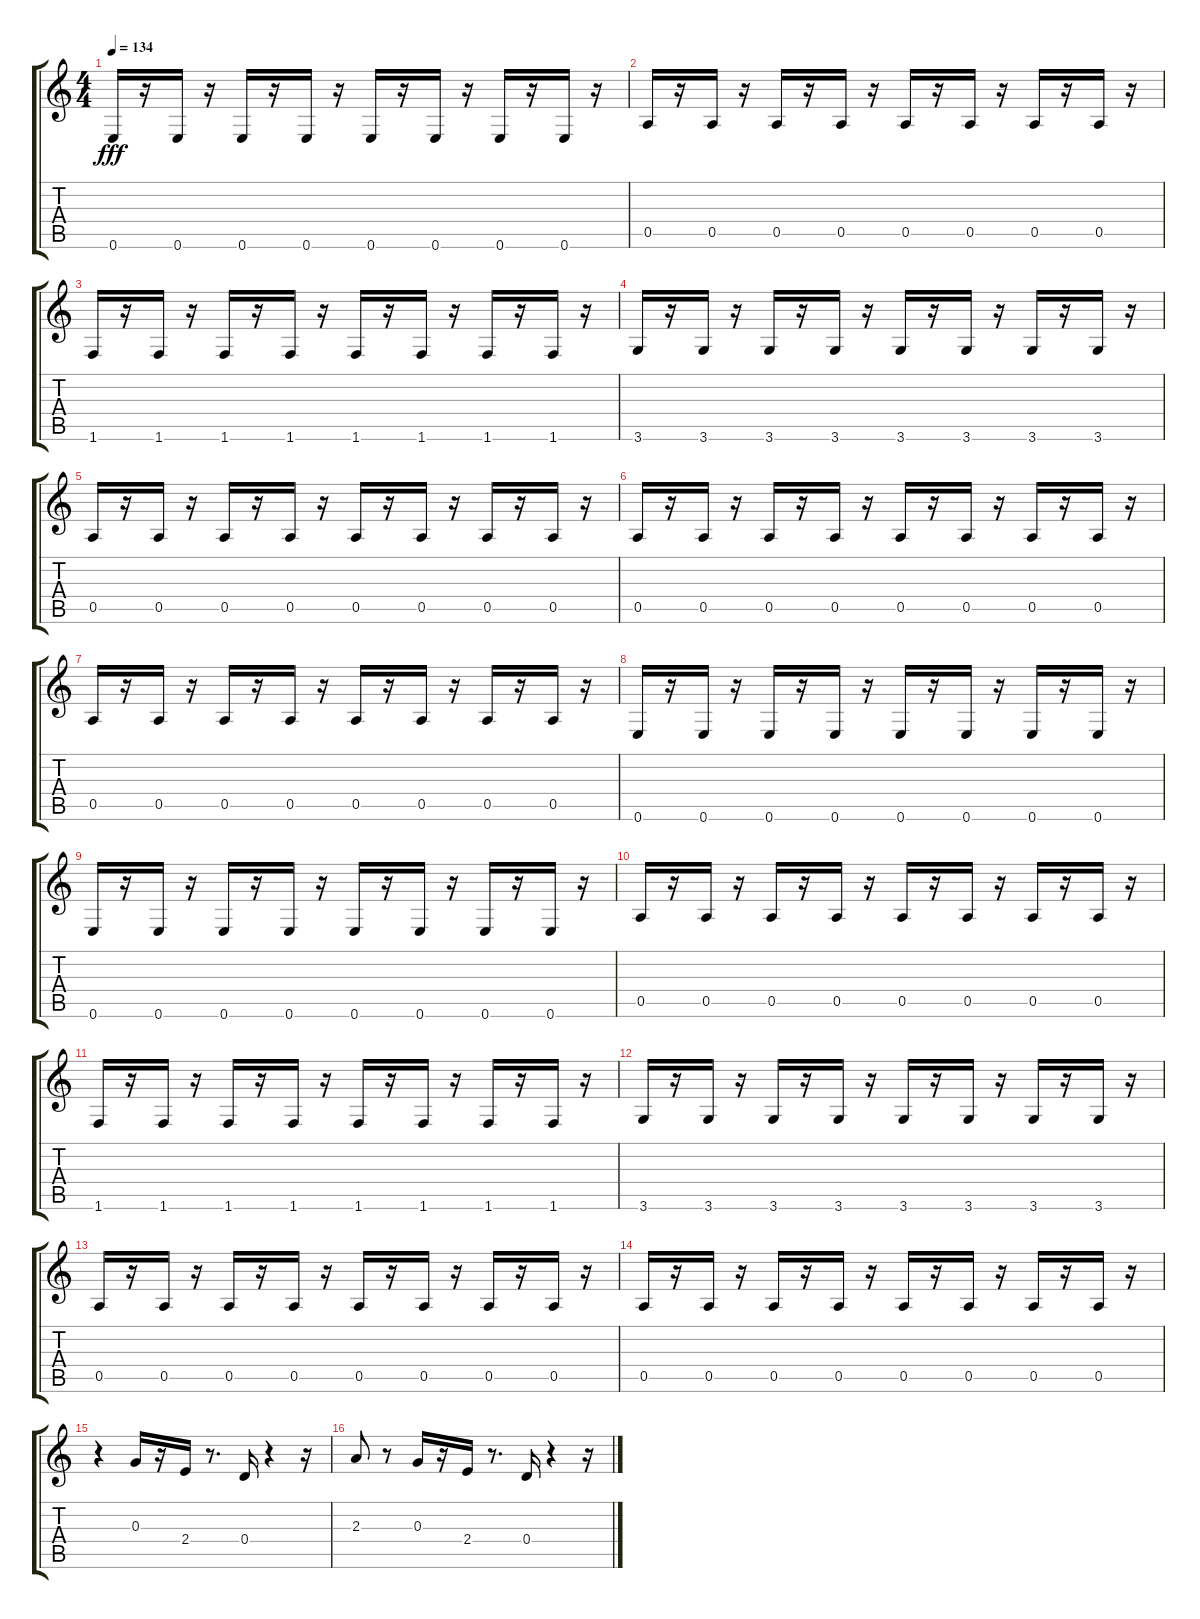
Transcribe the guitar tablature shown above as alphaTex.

\track "" {instrument electricguitarmuted}
\staff {score tabs}
\tuning (E4 B3 G3 D3 A2 E2) {hide}
\ts (4 4)
\tempo 134
\clef g2
\ks c
0.6.16{dy fff} r.16 0.6.16 r.16 0.6.16 r.16 0.6.16 r.16 0.6.16 r.16 0.6.16 r.16 0.6.16 r.16 0.6.16 r.16 |
0.5.16 r.16 0.5.16 r.16 0.5.16 r.16 0.5.16 r.16 0.5.16 r.16 0.5.16 r.16 0.5.16 r.16 0.5.16 r.16 |
1.6.16 r.16 1.6.16 r.16 1.6.16 r.16 1.6.16 r.16 1.6.16 r.16 1.6.16 r.16 1.6.16 r.16 1.6.16 r.16 |
3.6.16 r.16 3.6.16 r.16 3.6.16 r.16 3.6.16 r.16 3.6.16 r.16 3.6.16 r.16 3.6.16 r.16 3.6.16 r.16 |
0.5.16 r.16 0.5.16 r.16 0.5.16 r.16 0.5.16 r.16 0.5.16 r.16 0.5.16 r.16 0.5.16 r.16 0.5.16 r.16 |
0.5.16 r.16 0.5.16 r.16 0.5.16 r.16 0.5.16 r.16 0.5.16 r.16 0.5.16 r.16 0.5.16 r.16 0.5.16 r.16 |
0.5.16 r.16 0.5.16 r.16 0.5.16 r.16 0.5.16 r.16 0.5.16 r.16 0.5.16 r.16 0.5.16 r.16 0.5.16 r.16 |
0.6.16{volume 11} r.16 0.6.16 r.16 0.6.16 r.16 0.6.16 r.16 0.6.16 r.16 0.6.16 r.16 0.6.16 r.16 0.6.16 r.16 |
0.6.16 r.16 0.6.16 r.16 0.6.16 r.16 0.6.16 r.16 0.6.16 r.16 0.6.16 r.16 0.6.16 r.16 0.6.16 r.16 |
0.5.16 r.16 0.5.16 r.16 0.5.16 r.16 0.5.16 r.16 0.5.16 r.16 0.5.16 r.16 0.5.16 r.16 0.5.16 r.16 |
1.6.16 r.16 1.6.16 r.16 1.6.16 r.16 1.6.16 r.16 1.6.16 r.16 1.6.16 r.16 1.6.16 r.16 1.6.16 r.16 |
3.6.16 r.16 3.6.16 r.16 3.6.16 r.16 3.6.16 r.16 3.6.16 r.16 3.6.16 r.16 3.6.16 r.16 3.6.16 r.16 |
0.5.16 r.16 0.5.16 r.16 0.5.16 r.16 0.5.16 r.16 0.5.16 r.16 0.5.16 r.16 0.5.16 r.16 0.5.16 r.16 |
0.5.16 r.16 0.5.16 r.16 0.5.16 r.16 0.5.16 r.16 0.5.16 r.16 0.5.16 r.16 0.5.16 r.16 0.5.16 r.16 |
r.4 0.3.16{volume 9 balance 1 instrument electricguitarmuted} r.16 2.4.16 r.8{d} 0.4.16 r.4 r.16 |
2.3.8 r.8 0.3.16 r.16 2.4.16 r.8{d} 0.4.16 r.4 r.16
